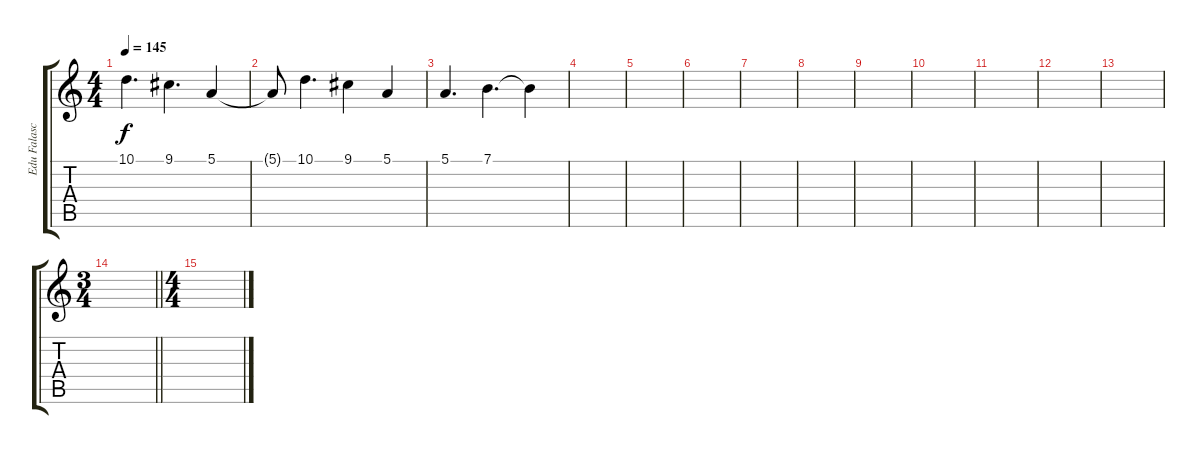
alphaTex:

\track ("Edu Falaschi" "Edu Falasc") {instrument sopranosax}
\staff {score tabs}
\tuning (E4 B3 G3 D3 A2 E2) {hide}
\ts (4 4)
\tempo 145
\clef g2
\ks c
10.1.4{d dy f} 9.1.4{d} 5.1.4 |
5.1{t}.8 10.1.4{d} 9.1.4 5.1.4 |
5.1.4{d} 7.1.4{d} 7.1{t}.4 |
|
|
|
|
|
|
|
|
|
|
\ts (3 4)
\barLineRight lightlight
|
\ts (4 4)
